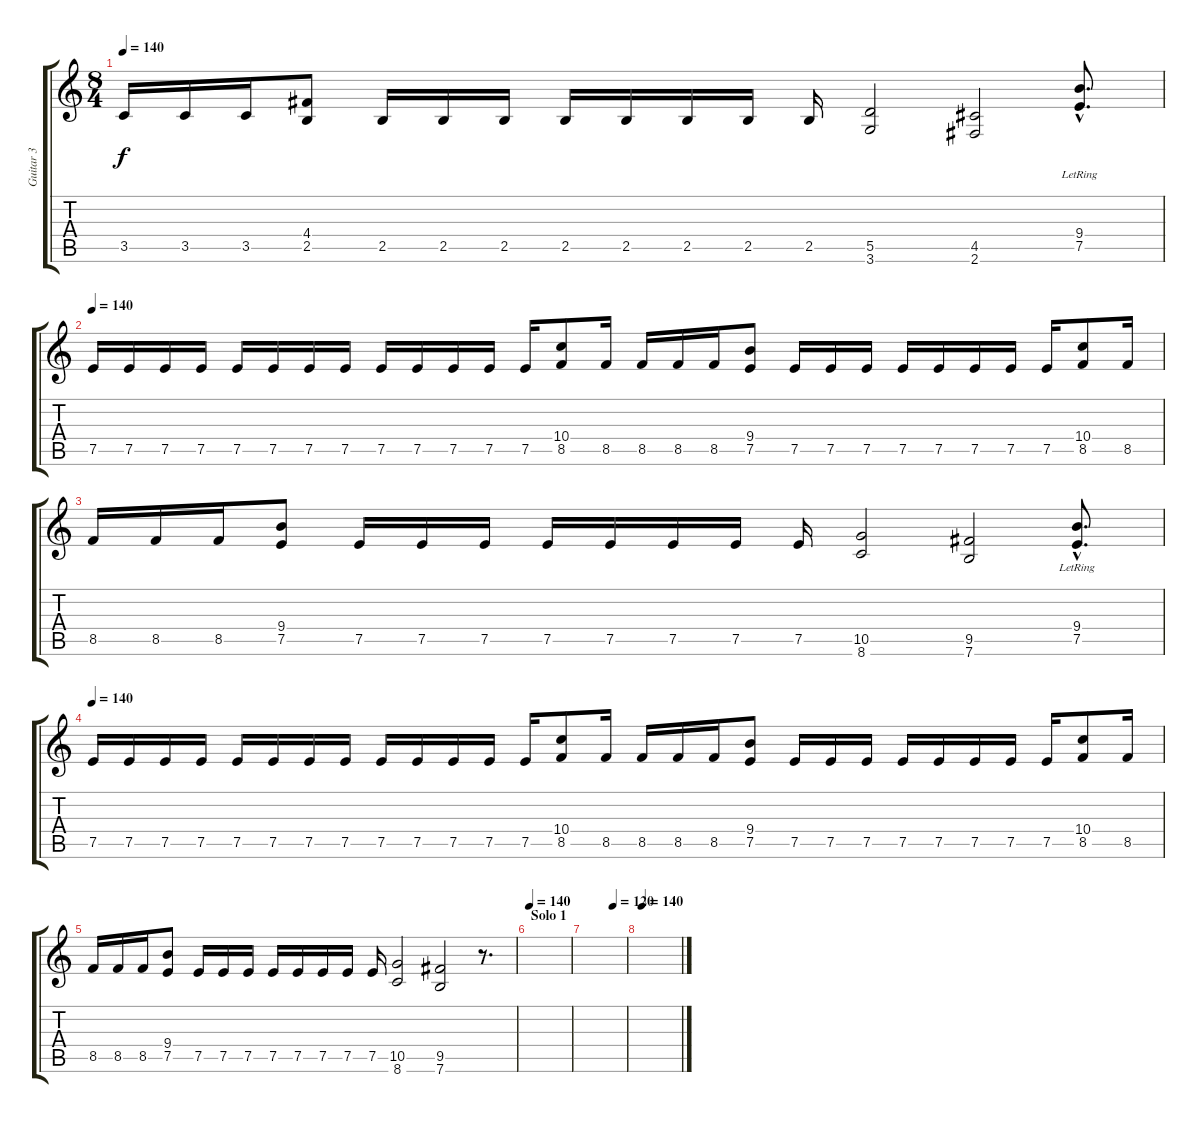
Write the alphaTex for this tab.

\track ("Guitar 3" "Guitar 3") {instrument distortionguitar}
\staff {score tabs}
\tuning (E4 B3 G3 D3 A2 E2) {hide}
\ts (8 4)
\tempo 140
\clef g2
\ks c
3.5.16{dy f} 3.5.16 3.5.16 (4.4 2.5).8 2.5.16 2.5.16 2.5.16 2.5.16 2.5.16 2.5.16 2.5.16 2.5.16 (5.5 3.6).2 (4.5 2.6).2 (9.4{hac lr} 7.5{hac lr}).8{d} |
\tempo 140
7.5.16 7.5.16 7.5.16 7.5.16 7.5.16 7.5.16 7.5.16 7.5.16 7.5.16 7.5.16 7.5.16 7.5.16 7.5.16 (10.4 8.5).8 8.5.16 8.5.16 8.5.16 8.5.16 (9.4 7.5).8 7.5.16 7.5.16 7.5.16 7.5.16 7.5.16 7.5.16 7.5.16 7.5.16 (10.4 8.5).8 8.5.16 |
8.5.16 8.5.16 8.5.16 (9.4 7.5).8 7.5.16 7.5.16 7.5.16 7.5.16 7.5.16 7.5.16 7.5.16 7.5.16 (10.5 8.6).2 (9.5 7.6).2 (9.4{hac lr} 7.5{hac lr}).8{d} |
\tempo 140
7.5.16 7.5.16 7.5.16 7.5.16 7.5.16 7.5.16 7.5.16 7.5.16 7.5.16 7.5.16 7.5.16 7.5.16 7.5.16 (10.4 8.5).8 8.5.16 8.5.16 8.5.16 8.5.16 (9.4 7.5).8 7.5.16 7.5.16 7.5.16 7.5.16 7.5.16 7.5.16 7.5.16 7.5.16 (10.4 8.5).8 8.5.16 |
8.5.16 8.5.16 8.5.16 (9.4 7.5).8 7.5.16 7.5.16 7.5.16 7.5.16 7.5.16 7.5.16 7.5.16 7.5.16 (10.5 8.6).2 (9.5 7.6).2 r.8{d} |
\section ("" "Solo 1")
\tempo 140
|
\tempo (120 0.6875)
|
\tempo (140 0.0625)
